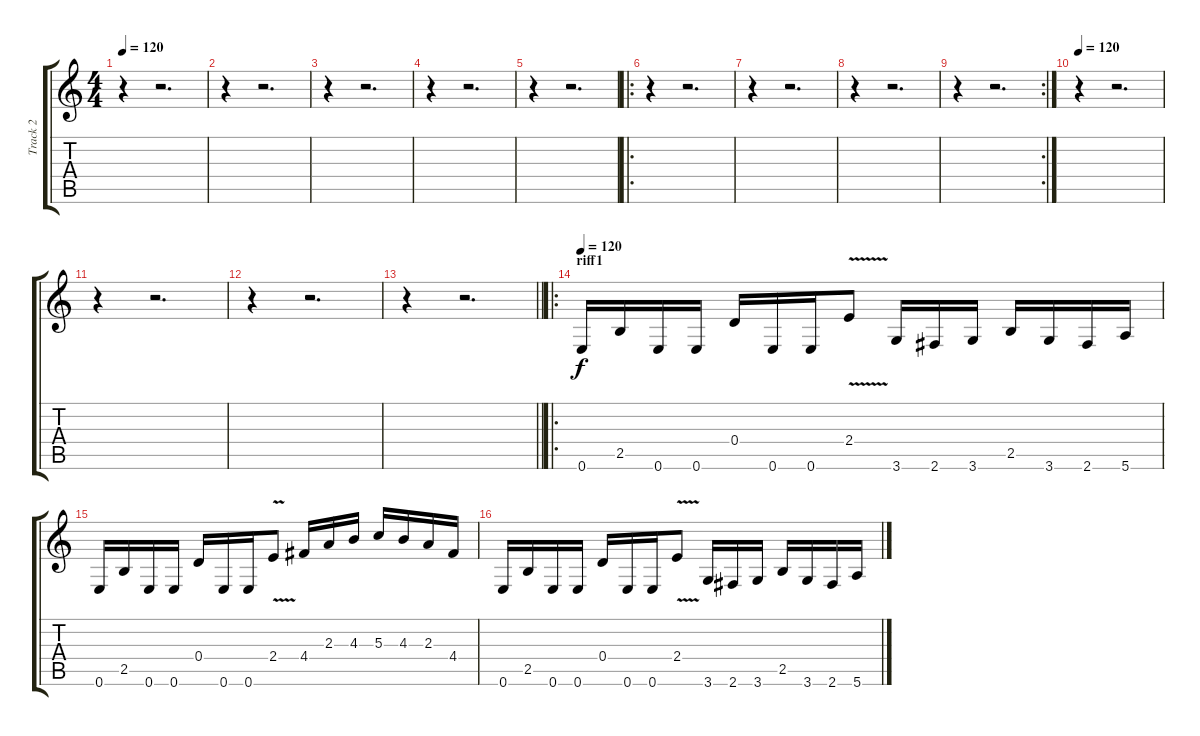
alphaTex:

\track ("Track 2" "Track 2") {instrument distortionguitar}
\staff {score tabs}
\tuning (E4 B3 G3 D3 A2 E2) {hide}
\ts (4 4)
\tempo 120
\clef g2
\ks c
r.4{dy f instrument distortionguitar} r.2{d} |
r.4 r.2{d} |
r.4 r.2{d} |
r.4 r.2{d} |
r.4 r.2{d} |
\ro
r.4 r.2{d} |
r.4 r.2{d} |
r.4 r.2{d} |
\rc 2
r.4 r.2{d} |
\tempo 120
r.4 r.2{d} |
r.4 r.2{d} |
r.4 r.2{d} |
\barLineRight lightlight
r.4 r.2{d} |
\ro
\section ("" "riff1")
\tempo 120
0.6.16 2.5.16 0.6.16 0.6.16 0.4.16 0.6.16 0.6.16 2.4{v}.8 3.6.16 2.6.16 3.6.16 2.5.16 3.6.16 2.6.16 5.6.16 |
0.6.16 2.5.16 0.6.16 0.6.16 0.4.16 0.6.16 0.6.16 2.4{v}.8 4.4.16 2.3.16 4.3.16 5.3.16 4.3.16 2.3.16 4.4.16 |
0.6.16 2.5.16 0.6.16 0.6.16 0.4.16 0.6.16 0.6.16 2.4{v}.8 3.6.16 2.6.16 3.6.16 2.5.16 3.6.16 2.6.16 5.6.16
